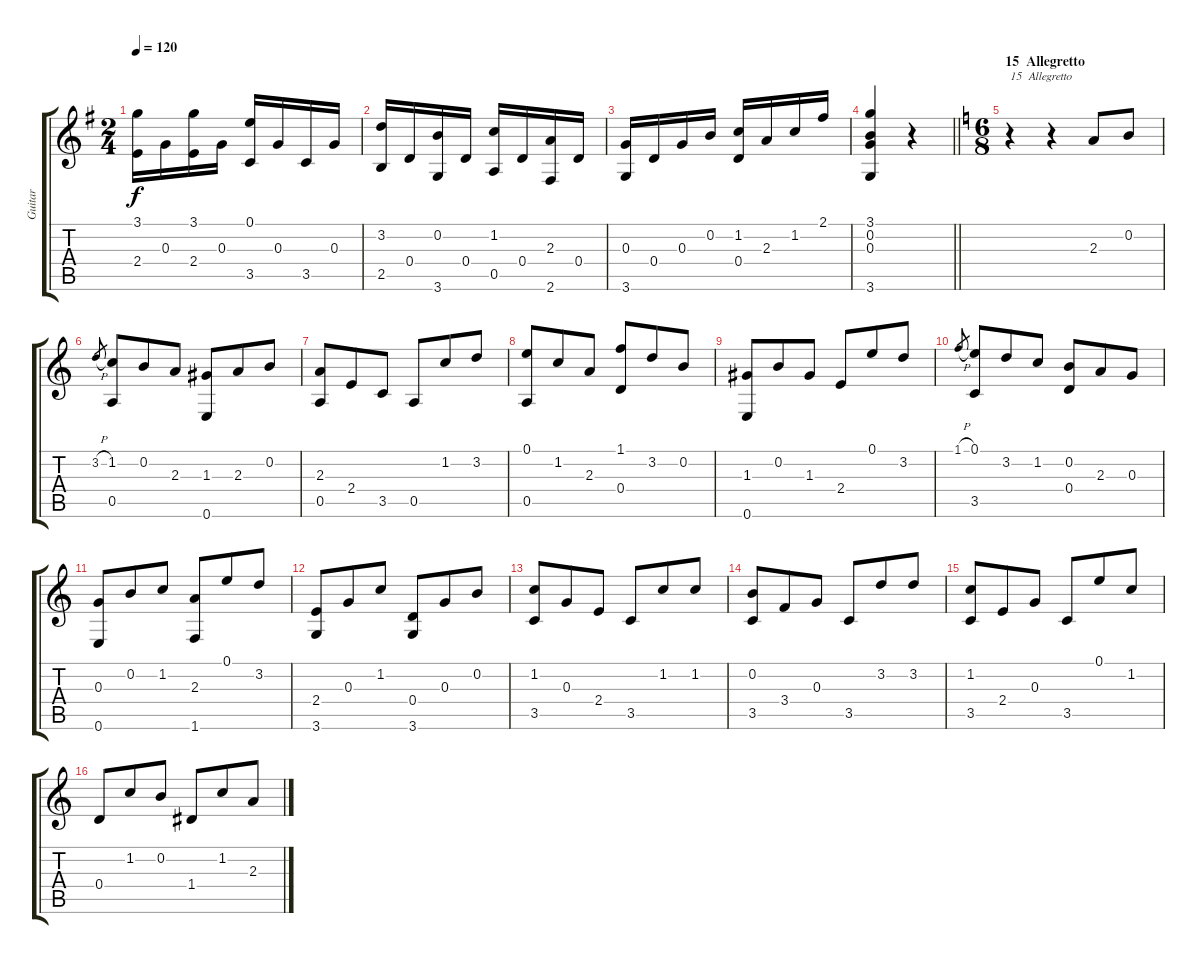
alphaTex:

\track ("Guitar" "Guitar") {instrument acousticguitarnylon}
\staff {score tabs}
\tuning (E4 B3 G3 D3 A2 E2) {hide}
\ts (2 4)
\tempo 120
\clef g2
\ks g
(3.1 2.4).16{dy f} 0.3.16 (3.1 2.4).16 0.3.16 (0.1 3.5).16 0.3.16 3.5.16 0.3.16 |
(3.2 2.5).16 0.4.16 (0.2 3.6).16 0.4.16 (1.2 0.5).16 0.4.16 (2.3 2.6).16 0.4.16 |
(0.3 3.6).16 0.4.16 0.3.16 0.2.16 (1.2 0.4).16 2.3.16 1.2.16 2.1.16 |
\barLineRight lightlight
(3.1 0.2 0.3 3.6).4 r.4 |
\ts (6 8)
\section ("" "15  Allegretto")
\ks c
r.4{txt "15  Allegretto"} r.4 2.3.8 0.2.8 |
3.2{h}.8{gr} (1.2 0.5).8 0.2.8 2.3.8 (1.3 0.6).8 2.3.8 0.2.8 |
(2.3 0.5).8 2.4.8 3.5.8 0.5.8 1.2.8 3.2.8 |
(0.1 0.5).8 1.2.8 2.3.8 (1.1 0.4).8 3.2.8 0.2.8 |
(1.3 0.6).8 0.2.8 1.3.8 2.4.8 0.1.8 3.2.8 |
1.1{h}.8{gr} (0.1 3.5).8 3.2.8 1.2.8 (0.2 0.4).8 2.3.8 0.3.8 |
(0.3 0.6).8 0.2.8 1.2.8 (2.3 1.6).8 0.1.8 3.2.8 |
(2.4 3.6).8 0.3.8 1.2.8 (0.4 3.6).8 0.3.8 0.2.8 |
(1.2 3.5).8 0.3.8 2.4.8 3.5.8 1.2.8 1.2.8 |
(0.2 3.5).8 3.4.8 0.3.8 3.5.8 3.2.8 3.2.8 |
(1.2 3.5).8 2.4.8 0.3.8 3.5.8 0.1.8 1.2.8 |
0.4.8 1.2.8 0.2.8 1.4.8 1.2.8 2.3.8
